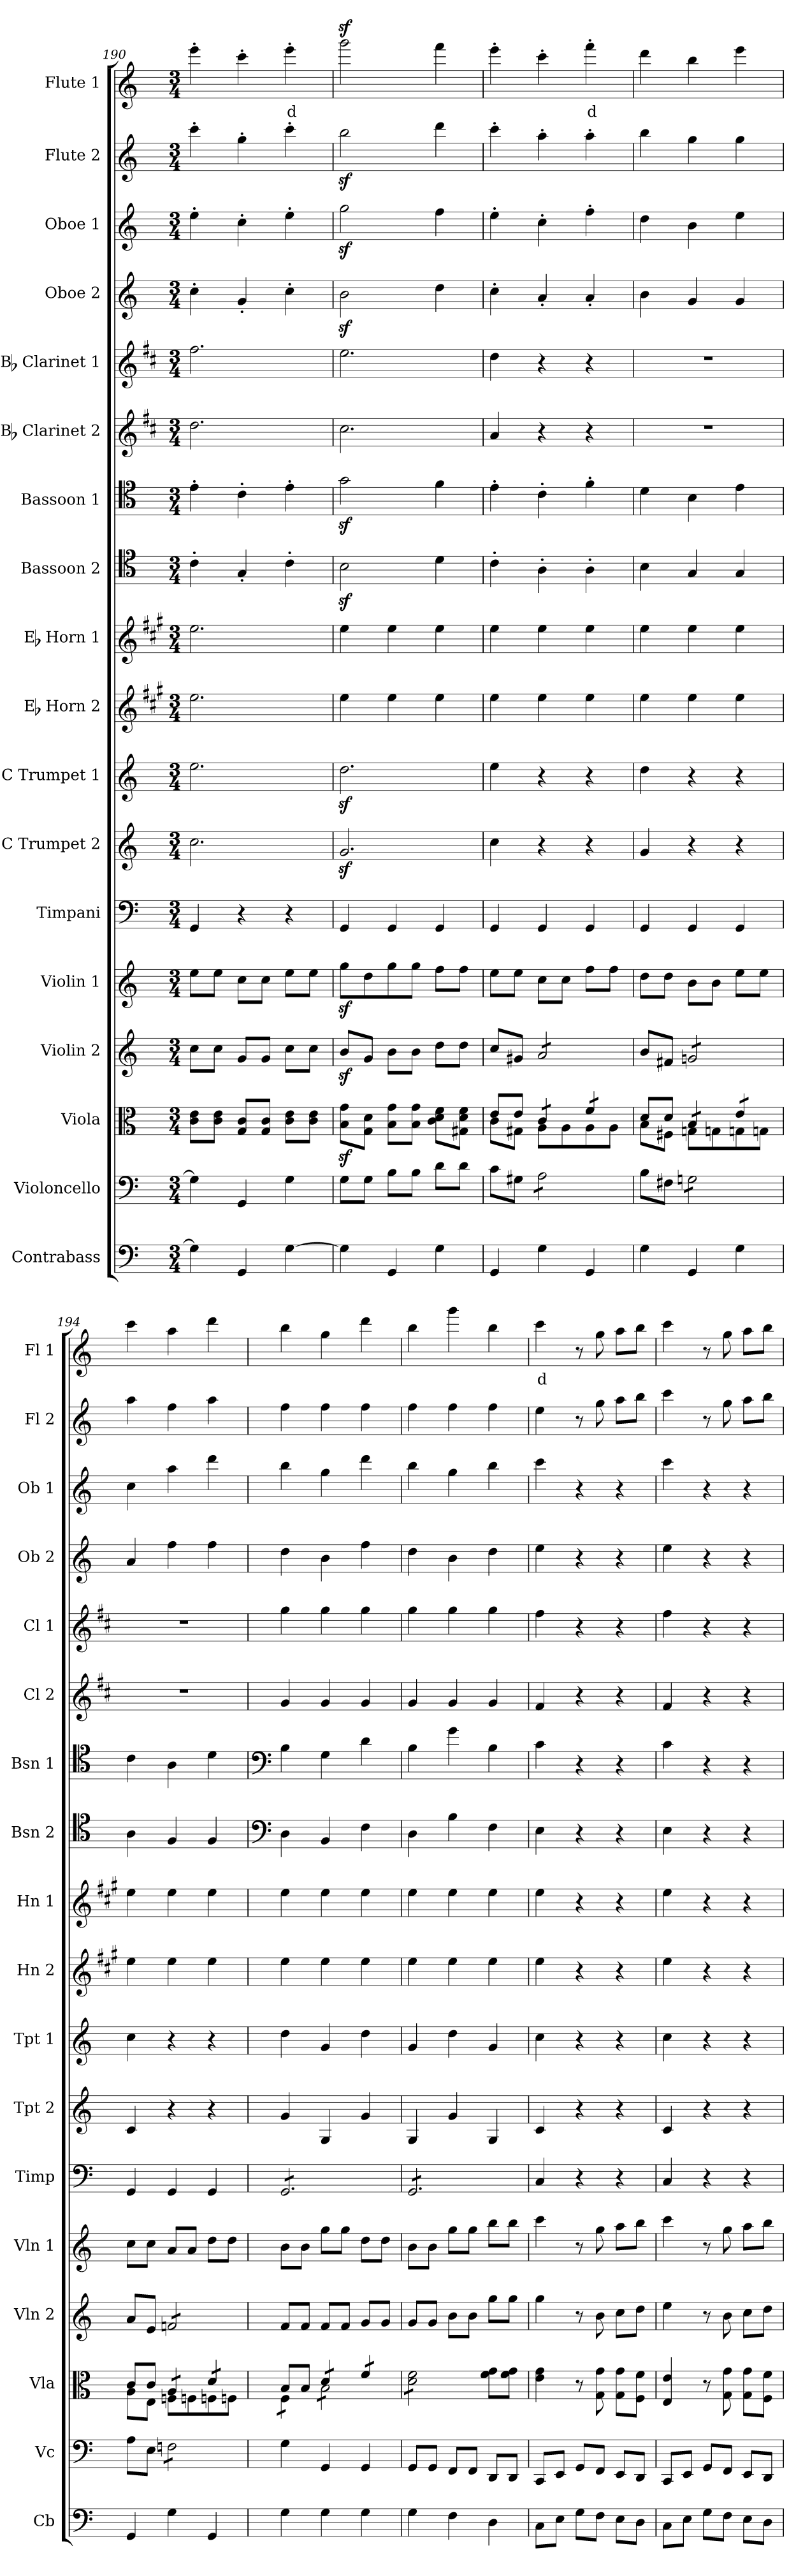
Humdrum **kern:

**kern	**kern	**kern	**kern	**kern	**kern	**kern	**kern	**kern	**kern	**kern	**kern	**kern	**kern	**kern	**kern	**kern	**kern	**text
*part18	*part17	*part16	*part15	*part14	*part13	*part12	*part11	*part10	*part9	*part8	*part7	*part6	*part5	*part4	*part3	*part2	*part1	*part1
*staff18	*staff17	*staff16	*staff15	*staff14	*staff13	*staff12	*staff11	*staff10	*staff9	*staff8	*staff7	*staff6	*staff5	*staff4	*staff3	*staff2	*staff1	*staff1
*I"Contrabass	*I"Violoncello	*I"Viola	*I"Violin 2	*I"Violin 1	*I"Timpani	*I"C Trumpet 2	*I"C Trumpet 1	*I"Eb Horn 2	*I"Eb Horn 1	*I"Bassoon 2	*I"Bassoon 1	*I"Bb Clarinet 2	*I"Bb Clarinet 1	*I"Oboe 2	*I"Oboe 1	*I"Flute 2	*I"Flute 1	*
*I'Cb	*I'Vc	*I'Vla	*I'Vln 2	*I'Vln 1	*I'Timp	*I'Tpt 2	*I'Tpt 1	*I'Hn 2	*I'Hn 1	*I'Bsn 2	*I'Bsn 1	*I'Cl 2	*I'Cl 1	*I'Ob 2	*I'Ob 1	*I'Fl 2	*I'Fl 1	*
*clefF4	*clefF4	*clefC3	*clefG2	*clefG2	*clefF4	*clefG2	*clefG2	*clefG2	*clefG2	*clefC4	*clefC4	*clefG2	*clefG2	*clefG2	*clefG2	*clefG2	*clefG2	*
*ITrd7c12	*	*	*	*	*	*	*	*ITrd5c9	*ITrd5c9	*	*	*ITrd1c2	*ITrd1c2	*	*	*	*	*
*k[]	*k[]	*k[]	*k[]	*k[]	*k[]	*k[]	*k[]	*k[]	*k[]	*k[]	*k[]	*k[]	*k[]	*k[]	*k[]	*k[]	*k[]	*
*M3/4	*M3/4	*M3/4	*M3/4	*M3/4	*M3/4	*M3/4	*M3/4	*M3/4	*M3/4	*M3/4	*M3/4	*M3/4	*M3/4	*M3/4	*M3/4	*M3/4	*M3/4	*
=190	=190	=190	=190	=190	=190	=190	=190	=190	=190	=190	=190	=190	=190	=190	=190	=190	=190	=190
4GG\]	4G\]	8c\ 8e\L	8cc\L	8ee\L	4GG/	2.cc\	2.ee\	2.g\	2.g\	4c'\	4e'\	2.cc\	2.ee\	4cc'\	4ee'\	4ccc'\	4eee'\	.
.	.	8c\ 8e\J	8cc\J	8ee\J	.	.	.	.	.	.	.	.	.	.	.	.	.	.
4GGG/	4GG/	8G/ 8c/L	8g/L	8cc\L	4r	.	.	.	.	4G'/	4c'\	.	.	4g'/	4cc'\	4gg'\	4ccc'\	.
.	.	8G/ 8c/J	8g/J	8cc\J	.	.	.	.	.	.	.	.	.	.	.	.	.	.
!	!	!	!	!	!	!	!	!	!	!	!	!	!	!	!	!	!	!LO:LY:b:color=#FF0000
[4GG\	4G\	8c\ 8e\L	8cc\L	8ee\L	4r	.	.	.	.	4c'\	4e'\	.	.	4cc'\	4ee'\	4ccc'\	4eee'\	d
.	.	8c\ 8e\J	8cc\J	8ee\J	.	.	.	.	.	.	.	.	.	.	.	.	.	.
=191	=191	=191	=191	=191	=191	=191	=191	=191	=191	=191	=191	=191	=191	=191	=191	=191	=191	=191
4GG\]	8G\L	8B\z< 8g\z<L	8bz</L	8ggz<\L	4GG/	2.gz</	2.ddz<\	4g\	4g\	2Bz<\	2gz<\	2.b\	2.dd\	2bz<\	2ggz<\	2bbz<\	2gggz<\	.
.	8G\J	8G\ 8d\J	8g/J	8dd\	.	.	.	.	.	.	.	.	.	.	.	.	.	.
4GGG/	8B\L	8B\ 8g\L	8b\L	8gg\	4GG/	.	.	4g\	4g\	.	.	.	.	.	.	.	.	.
.	8B\J	8B\ 8g\J	8b\J	8gg\J	.	.	.	.	.	.	.	.	.	.	.	.	.	.
4GG\	8d\L	8c\ 8d\ 8f\L	8dd\L	8ff\L	4GG/	.	.	4g\	4g\	4d\	4f\	.	.	4dd\	4ff\	4ddd\	4fff\	.
.	8d\J	8G#X\ 8d\ 8f\J	8dd\J	8ff\J	.	.	.	.	.	.	.	.	.	.	.	.	.	.
=192	=192	=192	=192	=192	=192	=192	=192	=192	=192	=192	=192	=192	=192	=192	=192	=192	=192	=192
*	*	*^	*	*	*	*	*	*	*	*	*	*	*	*	*	*	*	*
4GGG/	8c\L	8e/L	8c\L	8cc/L	8ee\L	4GG/	4cc\	4ee\	4g\	4g\	4c'\	4e'\	4g/	4cc\	4cc'\	4ee'\	4ccc'\	4eee'\	.
.	8G#X\J	8e/J	8G#X\J	8g#X/J	8ee\J	.	.	.	.	.	.	.	.	.	.	.	.	.	.
*	*tremolo	*	*	*	*	*	*	*	*	*	*	*	*	*	*	*	*	*	*
*	*	*tremolo	*	*	*	*	*	*	*	*	*	*	*	*	*	*	*	*	*
*	*	*	*	*tremolo	*	*	*	*	*	*	*	*	*	*	*	*	*	*	*
4GG\	8A\L	8c/L	8A\L	8a/L	8cc\L	4GG/	4r	4r	4g\	4g\	4A'\	4c'\	4r	4r	4a'/	4cc'\	4aa'\	4ccc'\	.
.	8A\	8c/J	8A\	8a/	8cc\J	.	.	.	.	.	.	.	.	.	.	.	.	.	.
!	!	!	!	!	!	!	!	!	!	!	!	!	!	!	!	!	!	!	!LO:LY:b:color=#FF0000
4GGG/	8A\	8f/L	8A\	8a/	8ff\L	4GG/	4r	4r	4g\	4g\	4A'\	4f'\	4r	4r	4a'/	4ff'\	4aa'\	4fff'\	d
.	8A\J	8f/J	8A\J	8a/J	8ff\J	.	.	.	.	.	.	.	.	.	.	.	.	.	.
*	*	*	*	*Xtremolo	*	*	*	*	*	*	*	*	*	*	*	*	*	*	*
*	*	*Xtremolo	*	*	*	*	*	*	*	*	*	*	*	*	*	*	*	*	*
*	*Xtremolo	*	*	*	*	*	*	*	*	*	*	*	*	*	*	*	*	*	*
=193	=193	=193	=193	=193	=193	=193	=193	=193	=193	=193	=193	=193	=193	=193	=193	=193	=193	=193	=193
4GG\	8B\L	8d/L	8B\L	8b/L	8dd\L	4GG/	4g/	4dd\	4g\	4g\	4B\	4d\	2.r	2.r	4b\	4dd\	4bb\	4ddd\	.
.	8F#X\J	8d/J	8F#X\J	8f#X/J	8dd\J	.	.	.	.	.	.	.	.	.	.	.	.	.	.
*	*tremolo	*	*	*	*	*	*	*	*	*	*	*	*	*	*	*	*	*	*
*	*	*tremolo	*	*	*	*	*	*	*	*	*	*	*	*	*	*	*	*	*
*	*	*	*	*tremolo	*	*	*	*	*	*	*	*	*	*	*	*	*	*	*
4GGG/	8Gn\L	8B/L	8Gn\L	8gn/L	8b\L	4GG/	4r	4r	4g\	4g\	4G/	4B\	.	.	4g/	4b\	4gg\	4bb\	.
.	8Gn\	8B/J	8Gn\	8gn/	8b\J	.	.	.	.	.	.	.	.	.	.	.	.	.	.
4GG\	8Gn\	8e/L	8Gn\	8gn/	8ee\L	4GG/	4r	4r	4g\	4g\	4G/	4e\	.	.	4g/	4ee\	4gg\	4eee\	.
.	8Gn\J	8e/J	8Gn\J	8gn/J	8ee\J	.	.	.	.	.	.	.	.	.	.	.	.	.	.
*	*	*	*	*Xtremolo	*	*	*	*	*	*	*	*	*	*	*	*	*	*	*
*	*	*Xtremolo	*	*	*	*	*	*	*	*	*	*	*	*	*	*	*	*	*
*	*Xtremolo	*	*	*	*	*	*	*	*	*	*	*	*	*	*	*	*	*	*
=194	=194	=194	=194	=194	=194	=194	=194	=194	=194	=194	=194	=194	=194	=194	=194	=194	=194	=194	=194
4GGG/	8A\L	8c/L	8A\L	8a/L	8cc\L	4GG/	4c/	4cc\	4g\	4g\	4A\	4c\	2.r	2.r	4a/	4cc\	4aa\	4ccc\	.
.	8E\J	8c/J	8E\J	8e/J	8cc\J	.	.	.	.	.	.	.	.	.	.	.	.	.	.
*	*tremolo	*	*	*	*	*	*	*	*	*	*	*	*	*	*	*	*	*	*
*	*	*tremolo	*	*	*	*	*	*	*	*	*	*	*	*	*	*	*	*	*
*	*	*	*	*tremolo	*	*	*	*	*	*	*	*	*	*	*	*	*	*	*
4GG\	8Fn\L	8A/L	8Fn\L	8fn/L	8a/L	4GG/	4r	4r	4g\	4g\	4F/	4A\	.	.	4ff\	4aa\	4ff\	4aa\	.
.	8Fn\	8A/J	8Fn\	8fn/	8a/J	.	.	.	.	.	.	.	.	.	.	.	.	.	.
4GGG/	8Fn\	8d/L	8Fn\	8fn/	8dd\L	4GG/	4r	4r	4g\	4g\	4F/	4d\	.	.	4ff\	4ddd\	4aa\	4ddd\	.
.	8Fn\J	8d/J	8Fn\J	8fn/J	8dd\J	.	.	.	.	.	.	.	.	.	.	.	.	.	.
*	*	*	*	*Xtremolo	*	*	*	*	*	*	*	*	*	*	*	*	*	*	*
*	*	*Xtremolo	*	*	*	*	*	*	*	*	*	*	*	*	*	*	*	*	*
*	*Xtremolo	*	*	*	*	*	*	*	*	*	*	*	*	*	*	*	*	*	*
=195	=195	=195	=195	=195	=195	=195	=195	=195	=195	=195	=195	=195	=195	=195	=195	=195	=195	=195	=195
*	*	*	*	*	*	*	*	*	*	*	*clefF4	*clefF4	*	*	*	*	*	*	*
*	*	*	*	*	*	*tremolo	*	*	*	*	*	*	*	*	*	*	*	*	*
4GG\	4G\	8B/L	8F\L	8f/L	8b\L	8GG/L	4g/	4dd\	4g\	4g\	4D\	4B\	4f/	4ff\	4dd\	4bb\	4ff\	4bb\	.
.	.	8B/J	8F\J	8f/J	8b\J	8GG/	.	.	.	.	.	.	.	.	.	.	.	.	.
*	*	*tremolo	*	*	*	*	*	*	*	*	*	*	*	*	*	*	*	*	*
4GG\	4GG/	8d/L	8B\L	8f/L	8gg\L	8GG/	4G/	4g/	4g\	4g\	4BB/	4G\	4f/	4ff\	4b\	4gg\	4ff\	4gg\	.
.	.	8d/J	8B\	8f/J	8gg\J	8GG/	.	.	.	.	.	.	.	.	.	.	.	.	.
4GG\	4GG/	8f/L	8B\	8g/L	8dd\L	8GG/	4g/	4dd\	4g\	4g\	4F\	4d\	4f/	4ff\	4ff\	4ddd\	4ff\	4ddd\	.
.	.	8f/J	8B\J	8g/J	8dd\J	8GG/J	.	.	.	.	.	.	.	.	.	.	.	.	.
*	*	*v	*v	*	*	*	*	*	*	*	*	*	*	*	*	*	*	*	*
=196	=196	=196	=196	=196	=196	=196	=196	=196	=196	=196	=196	=196	=196	=196	=196	=196	=196	=196
4GG\	8GG/L	8d\ 8f\L	8g/L	8b\L	8GG/L	4G/	4g/	4g\	4g\	4D\	4B\	4f/	4ff\	4dd\	4bb\	4ff\	4bb\	.
.	8GG/J	8d\ 8f\	8g/J	8b\J	8GG/	.	.	.	.	.	.	.	.	.	.	.	.	.
4FF\	8FF/L	8d\ 8f\	8b\L	8gg\L	8GG/	4g/	4dd\	4g\	4g\	4B\	4g\	4f/	4ff\	4b\	4gg\	4ff\	4ggg\	.
.	8FF/J	8d\ 8f\J	8b\J	8gg\J	8GG/	.	.	.	.	.	.	.	.	.	.	.	.	.
*	*	*Xtremolo	*	*	*	*	*	*	*	*	*	*	*	*	*	*	*	*
4DD\	8DD/L	8f\ 8g\L	8gg\L	8bb\L	8GG/	4G/	4g/	4g\	4g\	4F\	4B\	4f/	4ff\	4dd\	4bb\	4ff\	4bb\	.
.	8DD/J	8f\ 8g\J	8gg\J	8bb\J	8GG/J	.	.	.	.	.	.	.	.	.	.	.	.	.
*	*	*	*	*	*Xtremolo	*	*	*	*	*	*	*	*	*	*	*	*	*
!!LO:PB:g=z
=197	=197	=197	=197	=197	=197	=197	=197	=197	=197	=197	=197	=197	=197	=197	=197	=197	=197	=197
!	!	!	!	!	!	!	!	!	!	!	!	!	!	!	!	!	!	!LO:LY:b:color=#FF0000
8CC\L	8CC/L	4e\ 4g\	4gg\	4ccc\	4C/	4c/	4cc\	4g\	4g\	4E\	4c\	4e/	4ee\	4ee\	4ccc\	4ee\	4ccc\	d
8EE\J	8EE/J	.	.	.	.	.	.	.	.	.	.	.	.	.	.	.	.	.
8GG\L	8GG/L	8r	8r	8r	4r	4r	4r	4r	4r	4r	4r	4r	4r	4r	4r	8r	8r	.
8FF\J	8FF/J	8G\ 8g\	8b\	8gg\	.	.	.	.	.	.	.	.	.	.	.	8gg\	8gg\	.
8EE\L	8EE/L	8G\ 8g\L	8cc\L	8aa\L	4r	4r	4r	4r	4r	4r	4r	4r	4r	4r	4r	8aa\L	8aa\L	.
8DD\J	8DD/J	8F\ 8f\J	8dd\J	8bb\J	.	.	.	.	.	.	.	.	.	.	.	8bb\J	8bb\J	.
=198	=198	=198	=198	=198	=198	=198	=198	=198	=198	=198	=198	=198	=198	=198	=198	=198	=198	=198
8CC\L	8CC/L	4E/ 4e/	4ee\	4ccc\	4C/	4c/	4cc\	4g\	4g\	4E\	4c\	4e/	4ee\	4ee\	4ccc\	4ccc\	4ccc\	.
8EE\J	8EE/J	.	.	.	.	.	.	.	.	.	.	.	.	.	.	.	.	.
8GG\L	8GG/L	8r	8r	8r	4r	4r	4r	4r	4r	4r	4r	4r	4r	4r	4r	8r	8r	.
8FF\J	8FF/J	8G\ 8g\	8b\	8gg\	.	.	.	.	.	.	.	.	.	.	.	8gg\	8gg\	.
8EE\L	8EE/L	8G\ 8g\L	8cc\L	8aa\L	4r	4r	4r	4r	4r	4r	4r	4r	4r	4r	4r	8aa\L	8aa\L	.
8DD\J	8DD/J	8F\ 8f\J	8dd\J	8bb\J	.	.	.	.	.	.	.	.	.	.	.	8bb\J	8bb\J	.
=	=	=	=	=	=	=	=	=	=	=	=	=	=	=	=	=	=	=
*-	*-	*-	*-	*-	*-	*-	*-	*-	*-	*-	*-	*-	*-	*-	*-	*-	*-	*-
